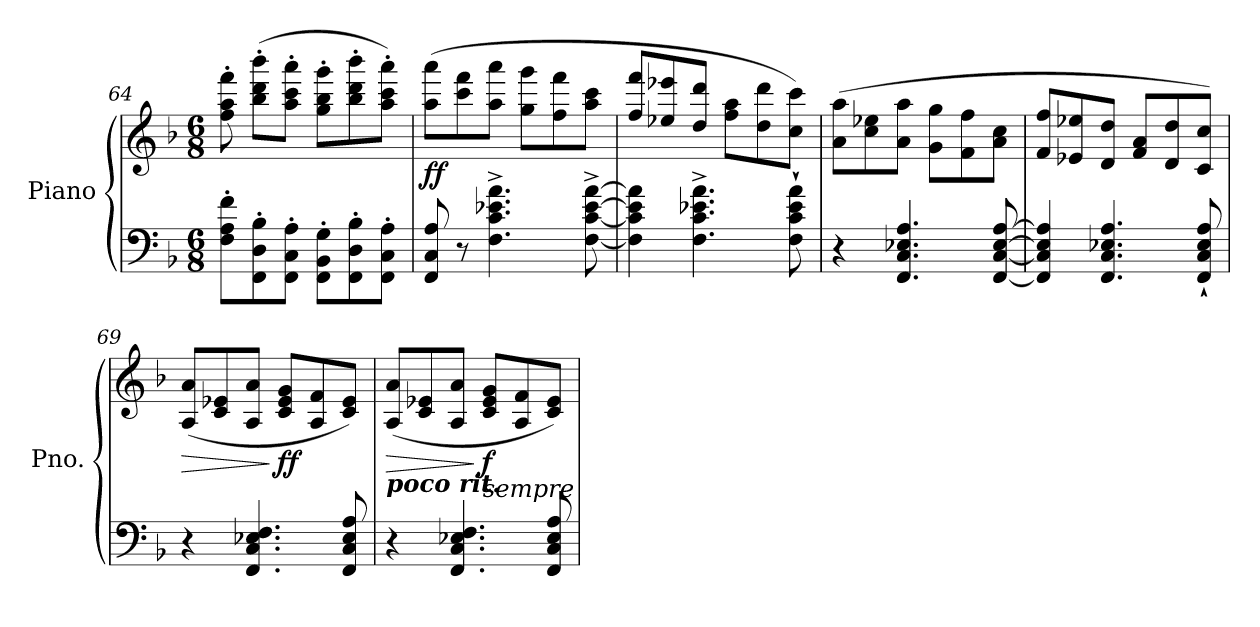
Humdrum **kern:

**kern	**kern	**dynam
*part1	*part1	*part1
*staff2	*staff1	*staff1/2
*I"Piano	*	*
*I'Pno.	*	*
!!LO:LB:g=z
*clefF4	*clefG2	*
*k[b-]	*k[b-]	*
*M6/8	*M6/8	*
=64	=64	=64
8F\' 8A\' 8f\'L	8ff\' 8aa\' 8fff\'	.
8FF\' 8D\' 8B-\'	(8bb-\' 8ddd\' 8bbb-\'L	.
8FF\' 8C\' 8A\'J	8aa\' 8ccc\' 8aaa\'J	.
8FF\' 8BB-\' 8G\'L	8gg\' 8bb-\' 8ggg\'L	.
8FF\' 8D\' 8B-\'	8bb-\' 8ddd\' 8bbb-\'	.
8FF\' 8C\' 8A\'J	8aa\' 8ccc\' 8aaa\'J)	.
=65	=65	=65
!	!	!LO:DY:b
8FF/ 8C/ 8A/	(8aa\ 8aaa\L	ff
8r	8ccc\ 8fff\	.
4.F\^ 4.c\^ 4.e-X\^ 4.a\^	8aa\ 8aaa\J	.
.	8gg\ 8ggg\L	.
.	8ff\ 8fff\	.
[8F\^ [8c\^ [8e-\^ [8a\^	8aa\ 8ccc\J	.
=66	=66	=66
4F\] 4c\] 4e-\] 4a\]	8ff/ 8fff/L	.
.	8ee-X/ 8eee-X/	.
4.F\^ 4.c\^ 4.e-X\^ 4.a\^	8dd/ 8ddd/J	.
.	8ff\ 8aa\L	.
.	8dd\ 8ddd\	.
8F\` 8c\` 8e-\` 8a\`	8cc\ 8ccc\J)	.
=67	=67	=67
4r	(8a\ 8aa\L	.
.	8cc\ 8ee-X\	.
4.FF/ 4.C/ 4.E-X/ 4.A/	8a\ 8aa\J	.
.	8g\ 8gg\L	.
.	8f\ 8ff\	.
[8FF/ [8C/ [8E-/ [8A/	8a\ 8cc\J	.
=68	=68	=68
4FF/] 4C/] 4E-/] 4A/]	8f/ 8ff/L	.
.	8e-X/ 8ee-X/	.
4.FF/ 4.C/ 4.E-X/ 4.A/	8d/ 8dd/J	.
.	8f/ 8a/L	.
.	8d/ 8dd/	.
8FF/` 8C/` 8E-/` 8A/`	8c/ 8cc/J)	.
!!LO:PB:g=z
=69	=69	=69
!	!	!LO:HP:b
4r	(>8A/ 8a/L	>
.	8c/ 8e-X/	.
4.FF/ 4.C/ 4.E-X/ 4.F/	8A/ 8a/J	.
!	!	!LO:DY:n=1:b
.	8c/ 8e-/ 8g/L	] ff
.	8A/ 8f/	.
8FF/ 8C/ 8E-/ 8A/	8c/ 8e-/J)	.
=70	=70	=70
!	!LO:TX:b:Bi:t=poco rit.	!
!	!	!LO:HP:b
4r	(>8A/ 8a/L	>
.	8c/ 8e-X/	.
4.FF/ 4.C/ 4.E-X/ 4.F/	8A/ 8a/J	.
!	!LO:TX:b:i:t=sempre	!
!	!	!LO:DY:n=1:b
.	8c/ 8e-/ 8g/L	] f
.	8A/ 8f/	.
8FF/ 8C/ 8E-/ 8A/	8c/ 8e-/J)	.
=	=	=
*-	*-	*-
